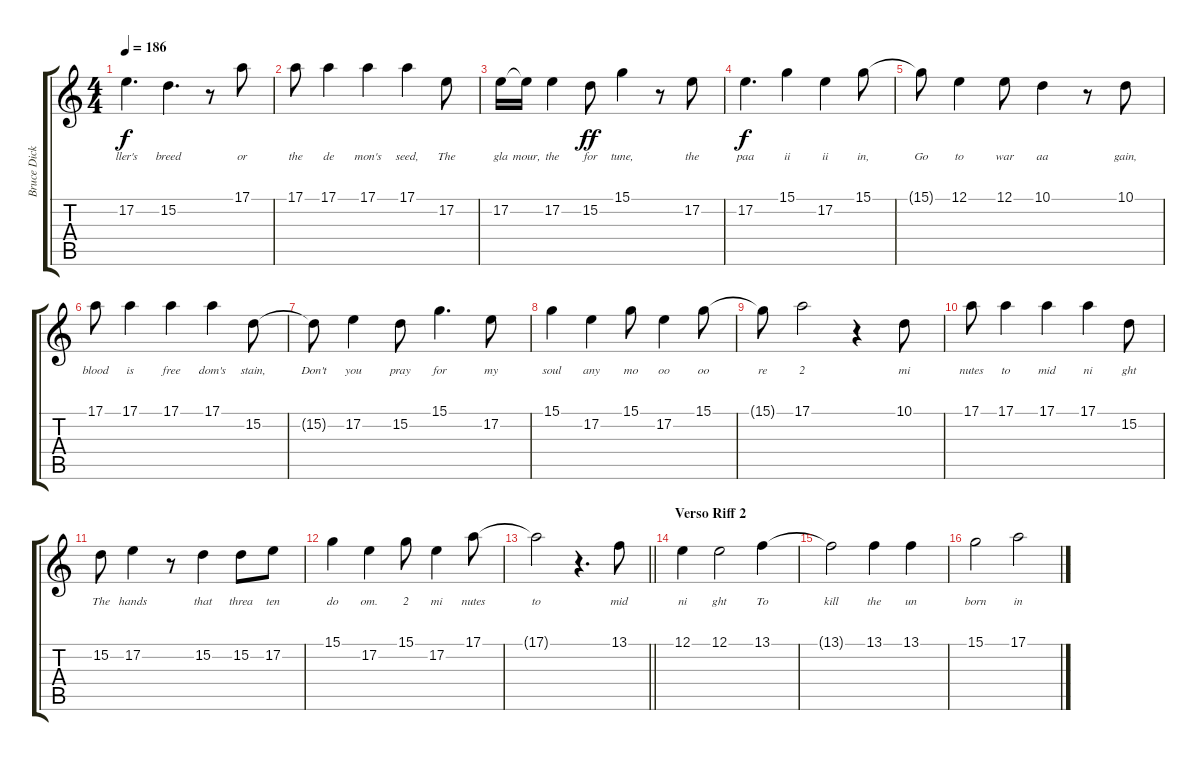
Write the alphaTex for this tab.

\track ("Bruce Dickinson" "Bruce Dick") {instrument lead2sawtooth}
\staff {score tabs}
\tuning (E4 B3 G3 D3 A2 E2) {hide}
\ts (4 4)
\tempo 186
\clef g2
\ks c
17.2.4{d lyrics (0 "ller's") lyrics (1 "") lyrics (2 "") lyrics (3 "") lyrics (4 "") dy f} 15.2.4{d lyrics (0 "breed") lyrics (1 "") lyrics (2 "") lyrics (3 "") lyrics (4 "")} r.8 17.1.8{lyrics (0 "or") lyrics (1 "") lyrics (2 "") lyrics (3 "") lyrics (4 "")} |
17.1.8{lyrics (0 "the") lyrics (1 "") lyrics (2 "") lyrics (3 "") lyrics (4 "")} 17.1.4{lyrics (0 "de") lyrics (1 "") lyrics (2 "") lyrics (3 "") lyrics (4 "")} 17.1.4{lyrics (0 "mon's") lyrics (1 "") lyrics (2 "") lyrics (3 "") lyrics (4 "")} 17.1.4{lyrics (0 "seed,") lyrics (1 "") lyrics (2 "") lyrics (3 "") lyrics (4 "")} 17.2.8{lyrics (0 "The") lyrics (1 "") lyrics (2 "") lyrics (3 "") lyrics (4 "")} |
17.2.16{lyrics (0 "gla") lyrics (1 "") lyrics (2 "") lyrics (3 "") lyrics (4 "")} 17.2{t}.16{lyrics (0 "mour,") lyrics (1 "") lyrics (2 "") lyrics (3 "") lyrics (4 "")} 17.2.4{lyrics (0 "the") lyrics (1 "") lyrics (2 "") lyrics (3 "") lyrics (4 "")} 15.2.8{lyrics (0 "for") lyrics (1 "") lyrics (2 "") lyrics (3 "") lyrics (4 "") dy ff} 15.1.4{lyrics (0 "tune,") lyrics (1 "") lyrics (2 "") lyrics (3 "") lyrics (4 "")} r.8 17.2.8{lyrics (0 "the") lyrics (1 "") lyrics (2 "") lyrics (3 "") lyrics (4 "")} |
17.2.4{d lyrics (0 "paa") lyrics (1 "") lyrics (2 "") lyrics (3 "") lyrics (4 "") dy f} 15.1.4{lyrics (0 "ii") lyrics (1 "") lyrics (2 "") lyrics (3 "") lyrics (4 "")} 17.2.4{lyrics (0 "ii") lyrics (1 "") lyrics (2 "") lyrics (3 "") lyrics (4 "")} 15.1.8{lyrics (0 "in,") lyrics (1 "") lyrics (2 "") lyrics (3 "") lyrics (4 "")} |
15.1{t}.8{lyrics (0 "Go") lyrics (1 "") lyrics (2 "") lyrics (3 "") lyrics (4 "")} 12.1.4{lyrics (0 "to") lyrics (1 "") lyrics (2 "") lyrics (3 "") lyrics (4 "")} 12.1.8{lyrics (0 "war") lyrics (1 "") lyrics (2 "") lyrics (3 "") lyrics (4 "")} 10.1.4{lyrics (0 "aa") lyrics (1 "") lyrics (2 "") lyrics (3 "") lyrics (4 "")} r.8 10.1.8{lyrics (0 "gain,") lyrics (1 "") lyrics (2 "") lyrics (3 "") lyrics (4 "")} |
17.1.8{lyrics (0 "blood") lyrics (1 "") lyrics (2 "") lyrics (3 "") lyrics (4 "")} 17.1.4{lyrics (0 "is") lyrics (1 "") lyrics (2 "") lyrics (3 "") lyrics (4 "")} 17.1.4{lyrics (0 "free") lyrics (1 "") lyrics (2 "") lyrics (3 "") lyrics (4 "")} 17.1.4{lyrics (0 "dom's") lyrics (1 "") lyrics (2 "") lyrics (3 "") lyrics (4 "")} 15.2.8{lyrics (0 "stain,") lyrics (1 "") lyrics (2 "") lyrics (3 "") lyrics (4 "")} |
15.2{t}.8{lyrics (0 "Don't") lyrics (1 "") lyrics (2 "") lyrics (3 "") lyrics (4 "")} 17.2.4{lyrics (0 "you") lyrics (1 "") lyrics (2 "") lyrics (3 "") lyrics (4 "")} 15.2.8{lyrics (0 "pray") lyrics (1 "") lyrics (2 "") lyrics (3 "") lyrics (4 "")} 15.1.4{d lyrics (0 "for") lyrics (1 "") lyrics (2 "") lyrics (3 "") lyrics (4 "")} 17.2.8{lyrics (0 "my") lyrics (1 "") lyrics (2 "") lyrics (3 "") lyrics (4 "")} |
15.1.4{lyrics (0 "soul") lyrics (1 "") lyrics (2 "") lyrics (3 "") lyrics (4 "")} 17.2.4{lyrics (0 "any") lyrics (1 "") lyrics (2 "") lyrics (3 "") lyrics (4 "")} 15.1.8{lyrics (0 "mo") lyrics (1 "") lyrics (2 "") lyrics (3 "") lyrics (4 "")} 17.2.4{lyrics (0 "oo") lyrics (1 "") lyrics (2 "") lyrics (3 "") lyrics (4 "")} 15.1.8{lyrics (0 "oo") lyrics (1 "") lyrics (2 "") lyrics (3 "") lyrics (4 "")} |
15.1{t}.8{lyrics (0 "re") lyrics (1 "") lyrics (2 "") lyrics (3 "") lyrics (4 "")} 17.1.2{lyrics (0 "2") lyrics (1 "") lyrics (2 "") lyrics (3 "") lyrics (4 "")} r.4 10.1.8{lyrics (0 "mi") lyrics (1 "") lyrics (2 "") lyrics (3 "") lyrics (4 "")} |
17.1.8{lyrics (0 "nutes") lyrics (1 "") lyrics (2 "") lyrics (3 "") lyrics (4 "")} 17.1.4{lyrics (0 "to") lyrics (1 "") lyrics (2 "") lyrics (3 "") lyrics (4 "")} 17.1.4{lyrics (0 "mid") lyrics (1 "") lyrics (2 "") lyrics (3 "") lyrics (4 "")} 17.1.4{lyrics (0 "ni") lyrics (1 "") lyrics (2 "") lyrics (3 "") lyrics (4 "")} 15.2.8{lyrics (0 "ght") lyrics (1 "") lyrics (2 "") lyrics (3 "") lyrics (4 "")} |
15.2.8{lyrics (0 "The") lyrics (1 "") lyrics (2 "") lyrics (3 "") lyrics (4 "")} 17.2.4{lyrics (0 "hands") lyrics (1 "") lyrics (2 "") lyrics (3 "") lyrics (4 "")} r.8 15.2.4{lyrics (0 "that") lyrics (1 "") lyrics (2 "") lyrics (3 "") lyrics (4 "")} 15.2.8{lyrics (0 "threa") lyrics (1 "") lyrics (2 "") lyrics (3 "") lyrics (4 "")} 17.2.8{lyrics (0 "ten") lyrics (1 "") lyrics (2 "") lyrics (3 "") lyrics (4 "")} |
15.1.4{lyrics (0 "do") lyrics (1 "") lyrics (2 "") lyrics (3 "") lyrics (4 "")} 17.2.4{lyrics (0 "om.") lyrics (1 "") lyrics (2 "") lyrics (3 "") lyrics (4 "")} 15.1.8{lyrics (0 "2") lyrics (1 "") lyrics (2 "") lyrics (3 "") lyrics (4 "")} 17.2.4{lyrics (0 "mi") lyrics (1 "") lyrics (2 "") lyrics (3 "") lyrics (4 "")} 17.1.8{lyrics (0 "nutes") lyrics (1 "") lyrics (2 "") lyrics (3 "") lyrics (4 "")} |
\barLineRight lightlight
17.1{t}.2{lyrics (0 "to") lyrics (1 "") lyrics (2 "") lyrics (3 "") lyrics (4 "")} r.4{d} 13.1.8{lyrics (0 "mid") lyrics (1 "") lyrics (2 "") lyrics (3 "") lyrics (4 "")} |
\section ("" "Verso Riff 2")
12.1.4{lyrics (0 "ni") lyrics (1 "") lyrics (2 "") lyrics (3 "") lyrics (4 "")} 12.1.2{lyrics (0 "ght") lyrics (1 "") lyrics (2 "") lyrics (3 "") lyrics (4 "")} 13.1.4{lyrics (0 "To") lyrics (1 "") lyrics (2 "") lyrics (3 "") lyrics (4 "")} |
13.1{t}.2{lyrics (0 "kill") lyrics (1 "") lyrics (2 "") lyrics (3 "") lyrics (4 "")} 13.1.4{lyrics (0 "the") lyrics (1 "") lyrics (2 "") lyrics (3 "") lyrics (4 "")} 13.1.4{lyrics (0 "un") lyrics (1 "") lyrics (2 "") lyrics (3 "") lyrics (4 "")} |
15.1.2{lyrics (0 "born") lyrics (1 "") lyrics (2 "") lyrics (3 "") lyrics (4 "")} 17.1.2{lyrics (0 "in") lyrics (1 "") lyrics (2 "") lyrics (3 "") lyrics (4 "")}
